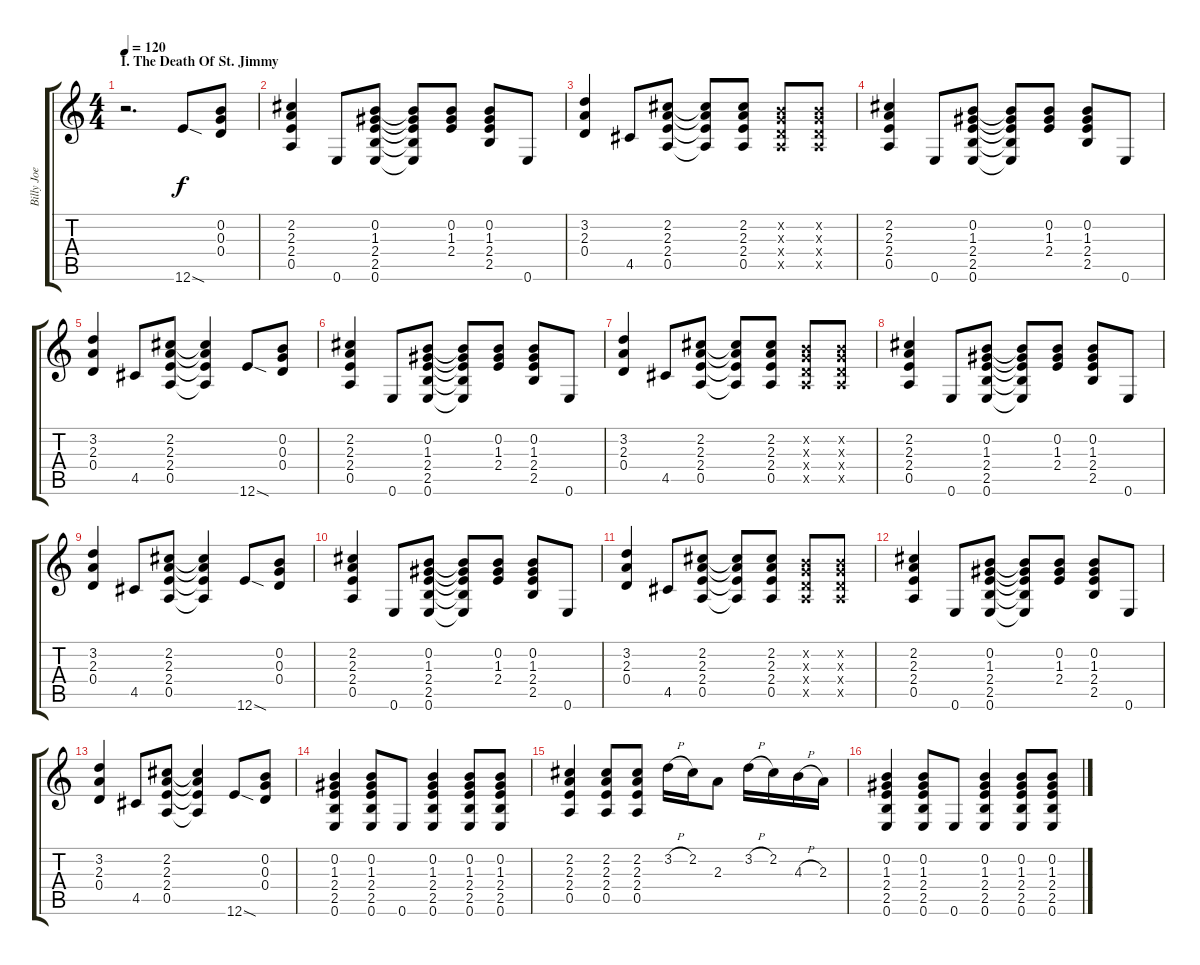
\track ("Billy Joe Amstrong" "Billy Joe ") {instrument overdrivenguitar}
\staff {score tabs}
\tuning (E4 B3 G3 D3 A2 E2) {hide}
\ts (4 4)
\section ("" "I. The Death Of St. Jimmy")
\tempo 120
\clef g2
\ks c
r.2{d dy f instrument overdrivenguitar} 12.6{sod}.8 (0.2 0.3 0.4).8 |
(2.2 2.3 2.4 0.5).4 0.6.8 (0.2 1.3 2.4 2.5 0.6).8 (0.2{t} 1.3{t} 2.4{t} 2.5{t} 0.6{t}).8 (0.2 1.3 2.4).8 (0.2 1.3 2.4 2.5).8 0.6.8 |
(3.2 2.3 0.4).4 4.5.8 (2.2 2.3 2.4 0.5).8 (2.2{t} 2.3{t} 2.4{t} 0.5{t}).8 (2.2 2.3 2.4 0.5).8 (0.2{x} 0.3{x} 0.4{x} 0.5{x}).8 (0.2{x} 0.3{x} 0.4{x} 0.5{x}).8 |
(2.2 2.3 2.4 0.5).4 0.6.8 (0.2 1.3 2.4 2.5 0.6).8 (0.2{t} 1.3{t} 2.4{t} 2.5{t} 0.6{t}).8 (0.2 1.3 2.4).8 (0.2 1.3 2.4 2.5).8 0.6.8 |
(3.2 2.3 0.4).4 4.5.8 (2.2 2.3 2.4 0.5).8 (2.2{t} 2.3{t} 2.4{t} 0.5{t}).4 12.6{sod}.8 (0.2 0.3 0.4).8 |
(2.2 2.3 2.4 0.5).4 0.6.8 (0.2 1.3 2.4 2.5 0.6).8 (0.2{t} 1.3{t} 2.4{t} 2.5{t} 0.6{t}).8 (0.2 1.3 2.4).8 (0.2 1.3 2.4 2.5).8 0.6.8 |
(3.2 2.3 0.4).4 4.5.8 (2.2 2.3 2.4 0.5).8 (2.2{t} 2.3{t} 2.4{t} 0.5{t}).8 (2.2 2.3 2.4 0.5).8 (0.2{x} 0.3{x} 0.4{x} 0.5{x}).8 (0.2{x} 0.3{x} 0.4{x} 0.5{x}).8 |
(2.2 2.3 2.4 0.5).4 0.6.8 (0.2 1.3 2.4 2.5 0.6).8 (0.2{t} 1.3{t} 2.4{t} 2.5{t} 0.6{t}).8 (0.2 1.3 2.4).8 (0.2 1.3 2.4 2.5).8 0.6.8 |
(3.2 2.3 0.4).4 4.5.8 (2.2 2.3 2.4 0.5).8 (2.2{t} 2.3{t} 2.4{t} 0.5{t}).4 12.6{sod}.8 (0.2 0.3 0.4).8 |
(2.2 2.3 2.4 0.5).4 0.6.8 (0.2 1.3 2.4 2.5 0.6).8 (0.2{t} 1.3{t} 2.4{t} 2.5{t} 0.6{t}).8 (0.2 1.3 2.4).8 (0.2 1.3 2.4 2.5).8 0.6.8 |
(3.2 2.3 0.4).4 4.5.8 (2.2 2.3 2.4 0.5).8 (2.2{t} 2.3{t} 2.4{t} 0.5{t}).8 (2.2 2.3 2.4 0.5).8 (0.2{x} 0.3{x} 0.4{x} 0.5{x}).8 (0.2{x} 0.3{x} 0.4{x} 0.5{x}).8 |
(2.2 2.3 2.4 0.5).4 0.6.8 (0.2 1.3 2.4 2.5 0.6).8 (0.2{t} 1.3{t} 2.4{t} 2.5{t} 0.6{t}).8 (0.2 1.3 2.4).8 (0.2 1.3 2.4 2.5).8 0.6.8 |
(3.2 2.3 0.4).4 4.5.8 (2.2 2.3 2.4 0.5).8 (2.2{t} 2.3{t} 2.4{t} 0.5{t}).4 12.6{sod}.8 (0.2 0.3 0.4).8 |
(0.2 1.3 2.4 2.5 0.6).4 (0.2 1.3 2.4 2.5 0.6).8 0.6.8 (0.2 1.3 2.4 2.5 0.6).4 (0.2 1.3 2.4 2.5 0.6).8 (0.2 1.3 2.4 2.5 0.6).8 |
(2.2 2.3 2.4 0.5).4 (2.2 2.3 2.4 0.5).8 (2.2 2.3 2.4 0.5).8 3.2{h}.16 2.2.16 2.3.8 3.2{h}.16 2.2.16 4.3{h}.16 2.3.16 |
(0.2 1.3 2.4 2.5 0.6).4 (0.2 1.3 2.4 2.5 0.6).8 0.6.8 (0.2 1.3 2.4 2.5 0.6).4 (0.2 1.3 2.4 2.5 0.6).8 (0.2 1.3 2.4 2.5 0.6).8
